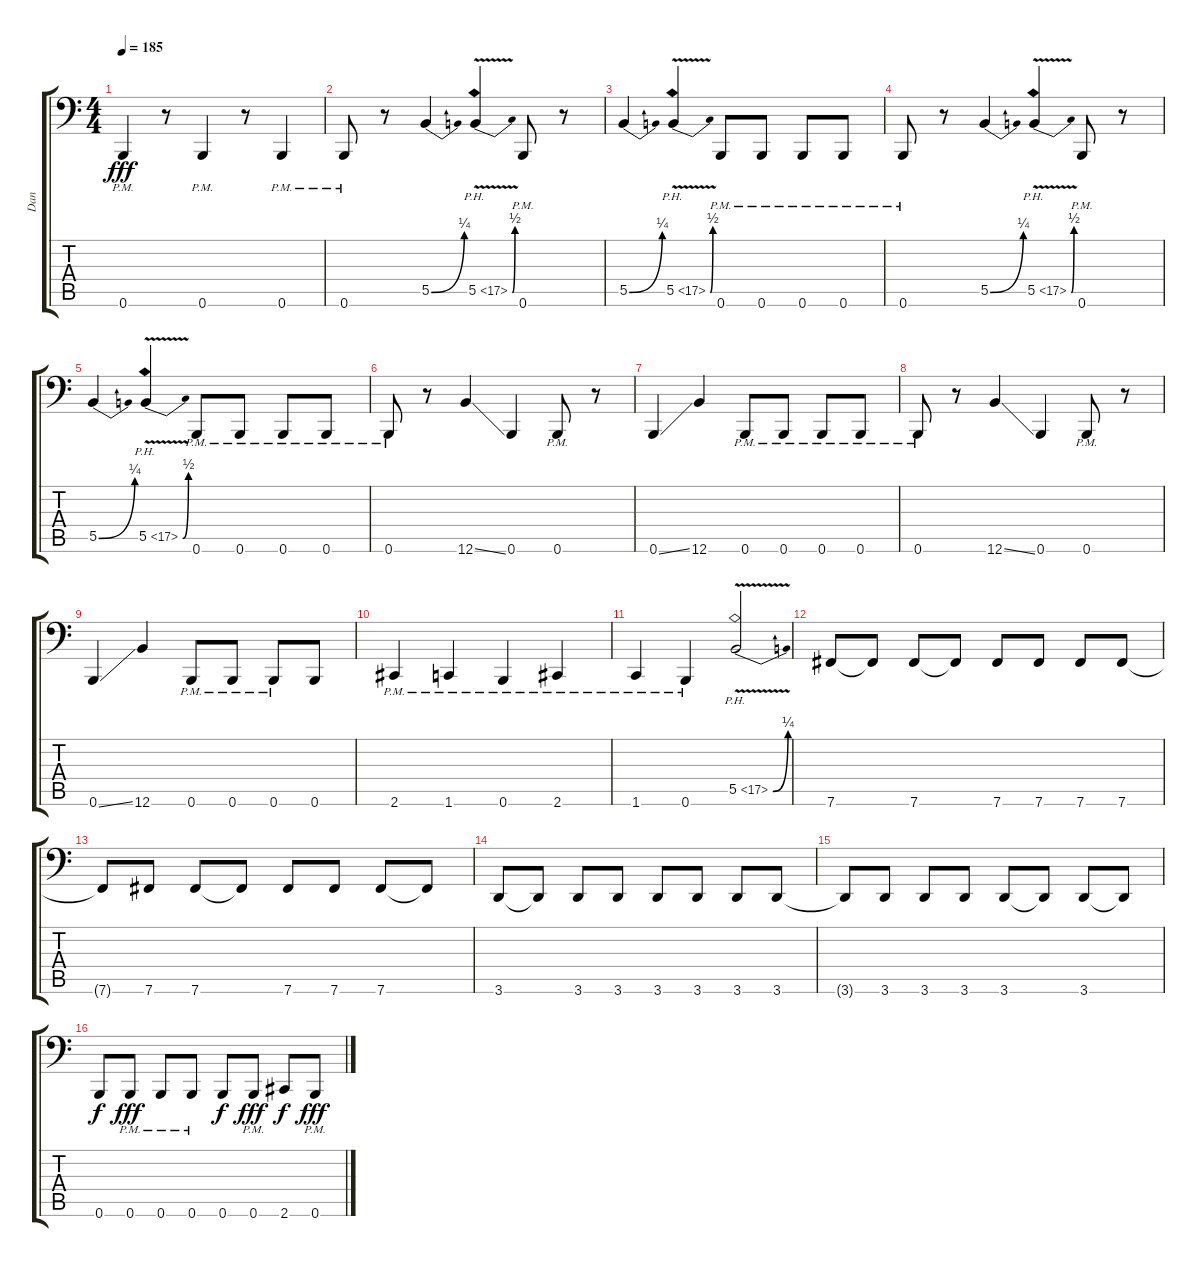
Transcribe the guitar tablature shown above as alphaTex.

\track ("Dan" "Dan") {instrument electricbasspick}
\staff {score tabs}
\tuning (Db3 Ab2 E2 B1 Gb1 B0) {hide}
\ts (4 4)
\tempo 185
\clef f4
\ks c
0.6{pm}.4{dy fff} r.8 0.6{pm}.4 r.8 0.6{pm}.4 |
0.6{pm}.8 r.8 5.5{be (bend 0 0 60 1)}.4 5.5{be (bend 0 0 60 2) ph 12 v}.4 0.6{pm}.8 r.8 |
5.5{be (bend 0 0 60 1)}.4 5.5{be (bend 0 0 60 2) ph 12 v}.4 0.6{pm}.8 0.6{pm}.8 0.6{pm}.8 0.6{pm}.8 |
0.6{pm}.8 r.8 5.5{be (bend 0 0 60 1)}.4 5.5{be (bend 0 0 60 2) ph 12 v}.4 0.6{pm}.8 r.8 |
5.5{be (bend 0 0 60 1)}.4 5.5{be (bend 0 0 60 2) ph 12 v}.4 0.6{pm}.8 0.6{pm}.8 0.6{pm}.8 0.6{pm}.8 |
0.6{pm}.8 r.8 12.6{ss}.4 0.6.4 0.6{pm}.8 r.8 |
0.6{ss}.4 12.6.4 0.6{pm}.8 0.6{pm}.8 0.6{pm}.8 0.6{pm}.8 |
0.6{pm}.8 r.8 12.6{ss}.4 0.6.4 0.6{pm}.8 r.8 |
0.6{ss}.4 12.6.4 0.6{pm}.8 0.6{pm}.8 0.6{pm}.8 0.6.8 |
2.6{pm}.4 1.6{pm}.4 0.6{pm}.4 2.6{pm}.4 |
1.6{pm}.4 0.6{pm}.4 5.5{be (bend 0 0 60 1) ph 12 v}.2 |
7.6.8 7.6{t}.8 7.6.8 7.6{t}.8 7.6.8 7.6.8 7.6.8 7.6.8 |
7.6{t}.8 7.6.8 7.6.8 7.6{t}.8 7.6.8 7.6.8 7.6.8 7.6{t}.8 |
3.6.8 3.6{t}.8 3.6.8 3.6.8 3.6.8 3.6.8 3.6.8 3.6.8 |
3.6{t}.8 3.6.8 3.6.8 3.6.8 3.6.8 3.6{t}.8 3.6.8 3.6{t}.8 |
0.6.8{dy f} 0.6{pm}.8{dy fff} 0.6{pm}.8 0.6{pm}.8 0.6.8{dy f} 0.6{pm}.8{dy fff} 2.6.8{dy f} 0.6{pm}.8{dy fff}
